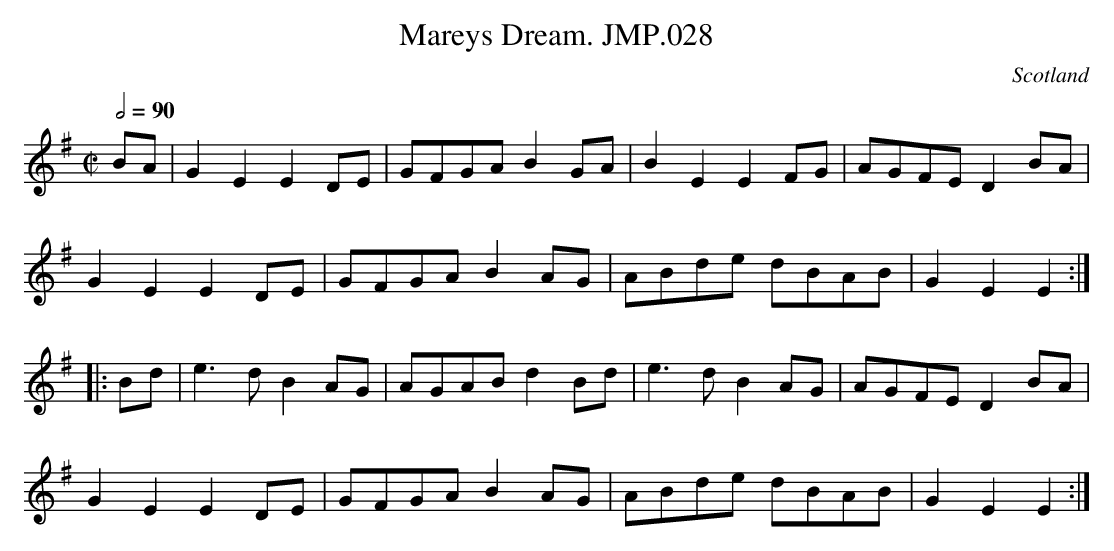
X:1
T:Mareys Dream. JMP.028
M:C|
L:1/4
Q:1/2=90
O:Scotland
notC:"31...a hornpipe"
K:G major
B/A/ | G EE D/E/ | G/F/G/A/ B G/A/ | BEE F/G/ | A/G/F/E/ D B/A/ |!
GEE D/E/ | G/F/G/A/ B A/G/ | A/B/d/e/ d/B/A/B/| GEE :|!
|: B/d/ |  e>d B A/G/ |A/G/A/B/ d B/d/ |e>d B A/G/ | A/G/F/E/ D B/A/ |!
GEE D/E/ |G/F/G/A/ B A/G/ | A/B/d/e/ d/B/A/B/ | GEE :|
